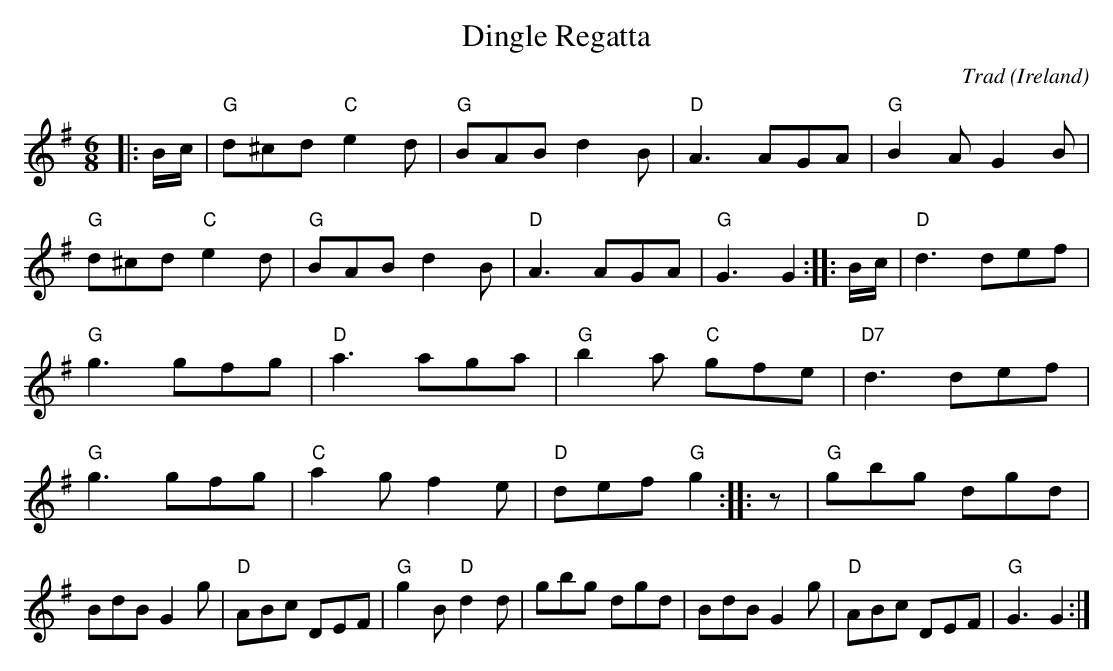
X:1
T:Dingle Regatta
C:Trad
O:Ireland
M:6/8
L:1/8
E:13
K:G
|:B/2c/2|"G"d^cd "C"e2 d|"G"BAB d2 B|"D"A3 AGA|"G"B2 A G2 B|\
"G"d^cd "C"e2 d|"G"BAB d2 B|"D"A3 AGA|"G"G3 G2::\
B/2c/2|"D"d3 def|"G"g3 gfg|"D"a3 aga|"G"b2 a "C"gfe|\
"D7"d3 def|"G"g3 gfg|"C"a2 g f2 e|"D"def "G"g2::\
z|"G"gbg dgd|BdB G2 g|"D"ABc DEF|"G"g2 B "D"d2 d|\
gbg dgd|BdB G2 g|"D"ABc DEF|"G"G3 G2:|**
